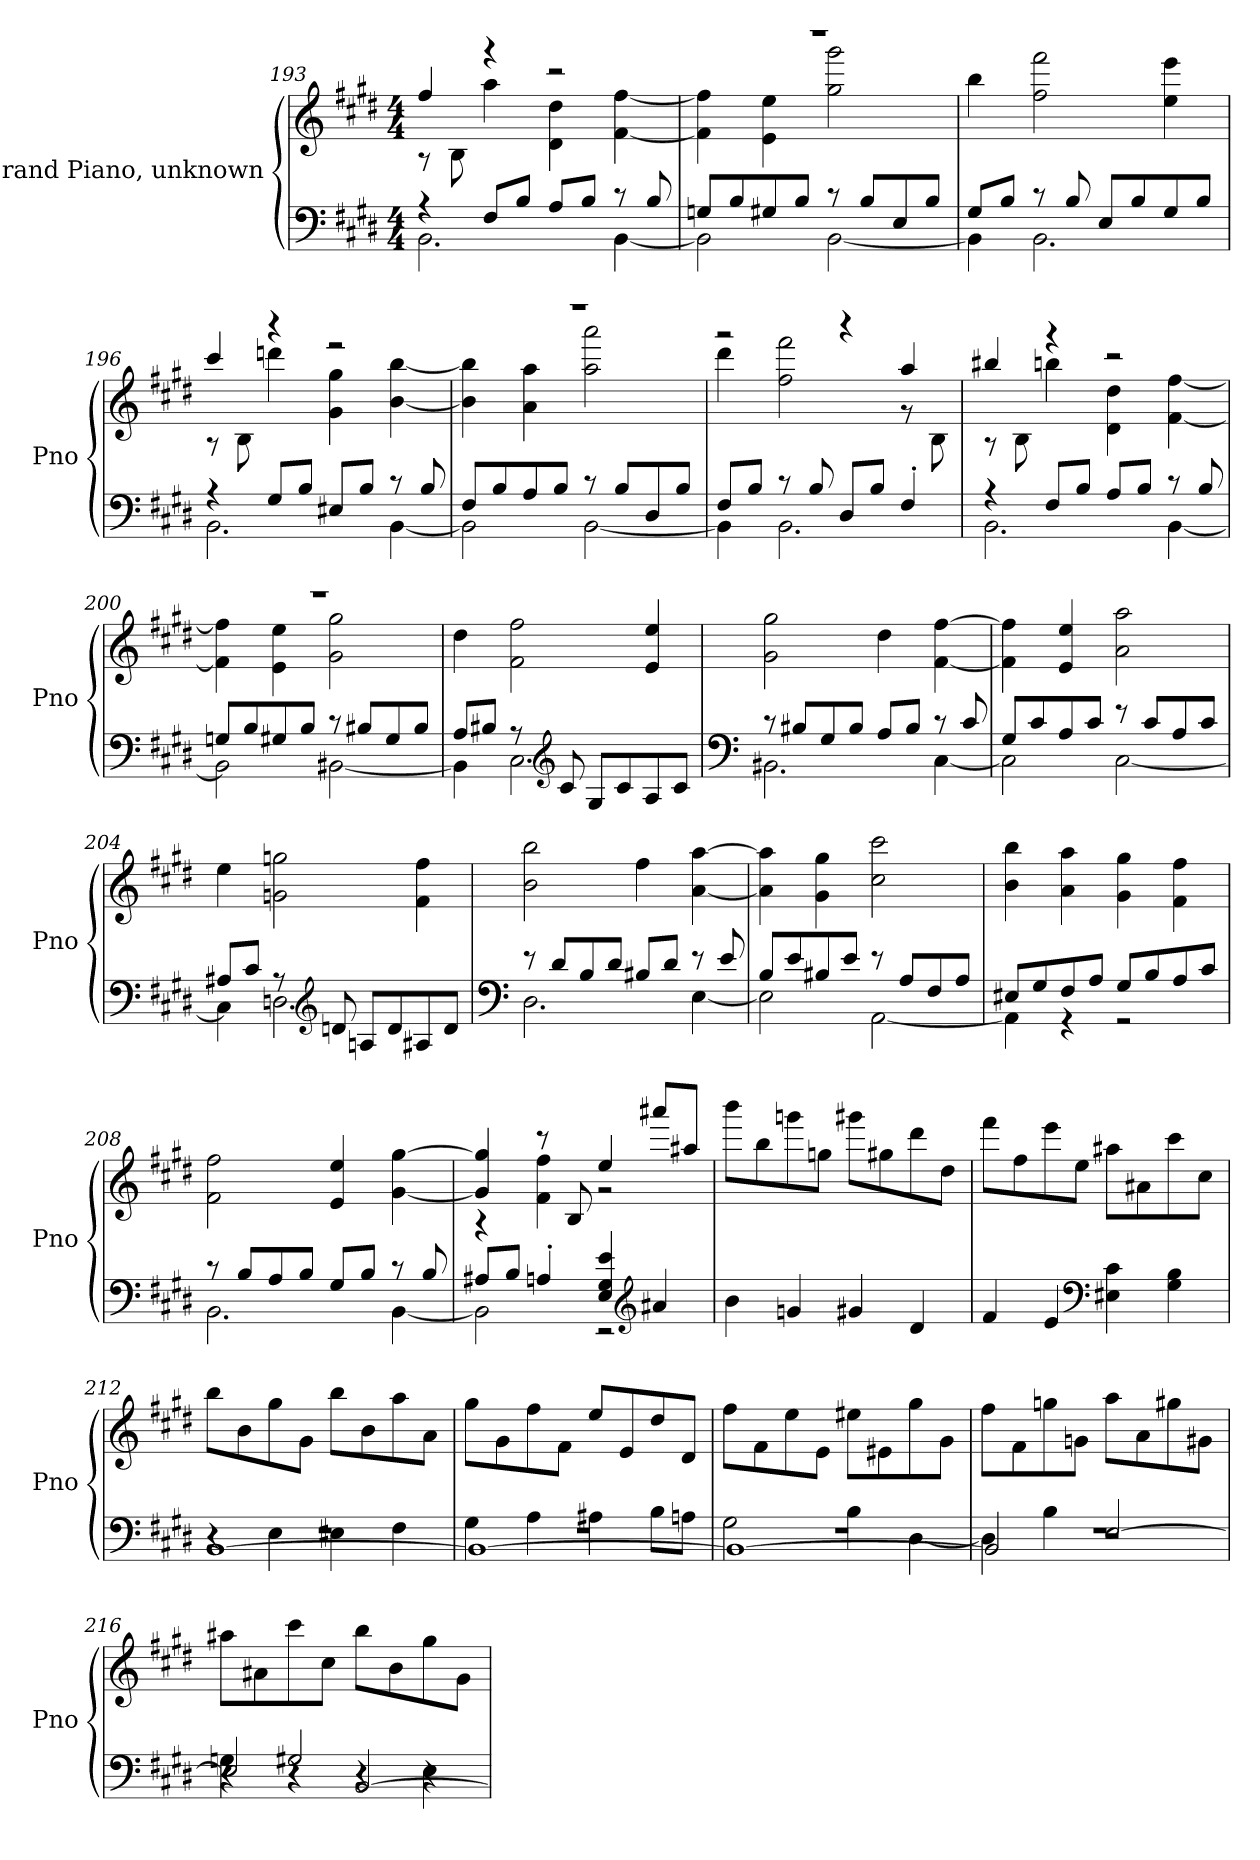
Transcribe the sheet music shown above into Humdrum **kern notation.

**kern	**kern
*part1	*part1
*staff2	*staff1
*I"Grand Piano, unknown	*
*I'Pno	*
!!LO:LB:g=z
*clefF4	*clefG2
*k[f#c#g#d#]	*k[f#c#g#d#]
*M4/4	*M4/4
=193	=193
*^	*^
4r	2.BB\	4ff#/	8r
.	.	.	8B\
8F#/L	.	4r	4aa\
8B/J	.	.	.
8A/L	.	2r	4d#\ 4dd#\
8B/J	.	.	.
8r	[4BB\	.	[4f#\ [4ff#\
8B/	.	.	.
=194	=194	=194	=194
8Gn/L	2BB\]	1r	4f#\] 4ff#\]
8B/	.	.	.
8G#X/	.	.	4e\ 4ee\
8B/J	.	.	.
8r	[2BB\	.	2gg#\ 2ggg#\
8B/L	.	.	.
8E/	.	.	.
8B/J	.	.	.
*	*	*v	*v
=195	=195	=195
8G#/L	4BB\]	4bb\
8B/J	.	.
8r	2.BB\	2ff#\ 2fff#\
8B/	.	.
8E/L	.	.
8B/	.	.
8G#/	.	4ee\ 4eee\
8B/J	.	.
=196	=196	=196
*	*	*^
4r	2.BB\	4ccc#/	8r
.	.	.	8B\
8G#/L	.	4r	4dddn\
8B/J	.	.	.
8E#X/L	.	2r	4g#\ 4gg#\
8B/J	.	.	.
8r	[4BB\	.	[4b\ [4bb\
8B/	.	.	.
!!LO:LB:g=z	!!
=197	=197	=197	=197
8F#/L	2BB\]	1r	4b\] 4bb\]
8B/	.	.	.
8A/	.	.	4a\ 4aa\
8B/J	.	.	.
8r	[2BB\	.	2aa\ 2aaa\
8B/L	.	.	.
8D#/	.	.	.
8B/J	.	.	.
=198	=198	=198	=198
8F#/L	4BB\]	2r	4ddd#\
8B/J	.	.	.
8r	2.BB\	.	2ff#\ 2fff#\
8B/	.	.	.
8D#/L	.	4r	.
8B/J	.	.	.
4F#'/	.	4aa/	8r
.	.	.	8B\
=199	=199	=199	=199
4r	2.BB\	4bb#X/	8r
.	.	.	8B\
8F#/L	.	4r	4bbn\
8B/J	.	.	.
8A/L	.	2r	4d#\ 4dd#\
8B/J	.	.	.
8r	[4BB\	.	[4f#\ [4ff#\
8B/	.	.	.
=200	=200	=200	=200
8Gn/L	2BB\]	1r	4f#\] 4ff#\]
8B/	.	.	.
8G#X/	.	.	4e\ 4ee\
8B/J	.	.	.
8r	[2BB#X\	.	2g#\ 2gg#\
8B#X/L	.	.	.
8G#/	.	.	.
8B#/J	.	.	.
*	*	*v	*v
!!LO:LB:g=z
=201	=201	=201
8A/L	4BB#\]	4dd#\
8B#X/J	.	.
8r	2.C#\	2f#\ 2ff#\
*clefG2	*	*
8c#/	.	.
8G#/L	.	.
8c#/	.	.
8A/	.	4e/ 4ee/
8c#/J	.	.
=202	=202	=202
*clefF4	*	*
8r	2.BB#X\	2g#\ 2gg#\
8B#X/L	.	.
8G#/	.	.
8B#/J	.	.
8A/L	.	4dd#\
8B#/J	.	.
8r	[4C#\	[4f#\ [4ff#\
8c#/	.	.
=203	=203	=203
8G#/L	2C#\]	4f#\] 4ff#\]
8c#/	.	.
8A/	.	4e/ 4ee/
8c#/J	.	.
8r	[2C#\	2a\ 2aa\
8c#/L	.	.
8A/	.	.
8c#/J	.	.
!!LO:LB:g=z
=204	=204	=204
8A#X/L	4C#\]	4ee\
8c#/J	.	.
8r	2.Dn\	2gn\ 2ggn\
*clefG2	*	*
8dn/	.	.
8An/L	.	.
8d/	.	.
8A#X/	.	4f#\ 4ff#\
8d/J	.	.
=205	=205	=205
*clefF4	*	*
8r	2.D#\	2b\ 2bb\
8d#/L	.	.
8B/	.	.
8d#/J	.	.
8B#X/L	.	4ff#\
8d#/J	.	.
8r	[4E\	[4a\ [4aa\
8e/	.	.
=206	=206	=206
8B/L	2E\]	4a\] 4aa\]
8e/	.	.
8B#X/	.	4g#\ 4gg#\
8e/J	.	.
8r	[2AA\	2cc#\ 2ccc#\
8A/L	.	.
8F#/	.	.
8A/J	.	.
!!LO:LB:g=z
=207	=207	=207
8E#X/L	4AA\]	4b\ 4bb\
8G#/	.	.
8F#/	4r	4a\ 4aa\
8A/J	.	.
8G#/L	2r	4g#\ 4gg#\
8B/	.	.
8A/	.	4f#\ 4ff#\
8c#/J	.	.
=208	=208	=208
8r	2.BB\	2f#\ 2ff#\
8B/L	.	.
8A/	.	.
8B/J	.	.
8G#/L	.	4e/ 4ee/
8B/J	.	.
8r	[4BB\	[4g#\ [4gg#\
8B/	.	.
=209	=209	=209
*	*	*^
8A#X/L	2BB\]	4g#/] 4gg#/]	4r
8B/J	.	.	.
4An'/	.	8r	4f#\ 4ff#\
.	.	8B/	.
4E/ 4G#/ 4e/	2r	4ee/	2r
*clefG2	*	*	*
4a#X/	.	8aaa#X/L	.
.	.	8aa#X/J	.
*v	*v	*	*
*	*v	*v
=210	=210
4b\	8bbb\L
.	8bb\
4gn/	8gggn\
.	8ggn\J
4g#X/	8ggg#X\L
.	8gg#X\
4d#/	8ddd#\
.	8dd#\J
!!LO:PB:g=z
=211	=211
4f#/	8fff#\L
.	8ff#\
4e/	8eee\
.	8ee\J
*clefF4	*
4E#X\ 4c#\	8aa#X\L
.	8a#X\
4G#\ 4B\	8ccc#\
.	8cc#\J
=212	=212
*^	*
*	*^	*
1r	4r	[1BB	8bb\L
.	.	.	8b\
.	4E\	.	8gg#\
.	.	.	8g#\J
.	4E#X\	.	8bb\L
.	.	.	8b\
.	4F#\	.	8aa\
.	.	.	8a\J
=213	=213	=213	=213
1r	4G#\	1BB_	8gg#\L
.	.	.	8g#\
.	4A\	.	8ff#\
.	.	.	8f#\J
.	4A#X\	.	8ee/L
.	.	.	8e/
.	8B\L	.	8dd#/
.	8An\J	.	8d#/J
=214	=214	=214	=214
1r	2G#\	1BB_	8ff#\L
.	.	.	8f#\
.	.	.	8ee\
.	.	.	8e\J
.	4B\	.	8ee#X\L
.	.	.	8e#X\
.	[4D#\	.	8gg#\
.	.	.	8g#\J
!!LO:LB:g=z
=215	=215	=215	=215
1r	4D#\]	2BB/]	8ff#\L
.	.	.	8f#\
.	4B\	.	8ggn\
.	.	.	8gn\J
.	2r	[2E/	8aa\L
.	.	.	8a\
.	.	.	8gg#X\
.	.	.	8g#X\J
=216	=216	=216	=216
4r	4Gn\	2E/]	8aa#X\L
.	.	.	8a#X\
2G#X/	4r	.	8ccc#\
.	.	.	8cc#\J
.	4r	[2BB/	8bb\L
.	.	.	8b\
4r	4E\	.	8gg#\
.	.	.	8g#\J
*v	*v	*v	*
=	=
*-	*-
